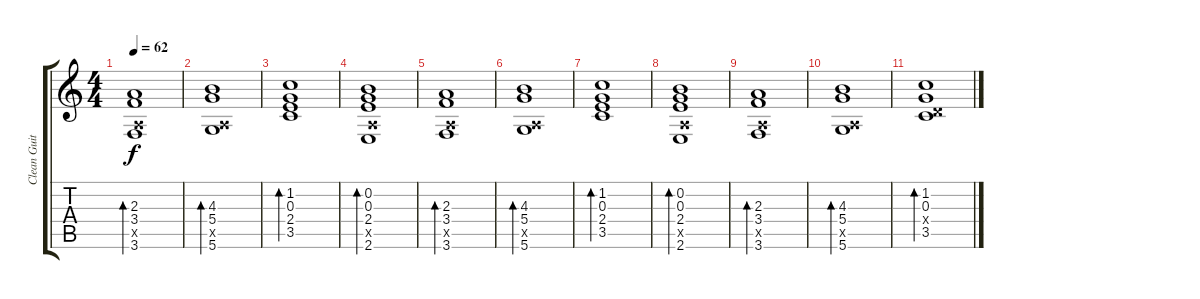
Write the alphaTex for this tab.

\track ("Clean Guitar 1 - Dropped D [Slash]" "Clean Guit") {instrument electricguitarjazz}
\staff {score tabs}
\tuning (E4 B3 G3 D3 A2 D2) {hide}
\ts (4 4)
\tempo 62
\clef g2
\ks c
(2.3 3.4 0.5{x} 3.6).1{bd 60 dy f} |
(4.3 5.4 0.5{x} 5.6).1{bd 60} |
(1.2 0.3 2.4 3.5).1{bd 60} |
(0.2 0.3 2.4 0.5{x} 2.6).1{bd 60} |
(2.3 3.4 0.5{x} 3.6).1{bd 60} |
(4.3 5.4 0.5{x} 5.6).1{bd 60} |
(1.2 0.3 2.4 3.5).1{bd 60} |
(0.2 0.3 2.4 0.5{x} 2.6).1{bd 60} |
(2.3 3.4 0.5{x} 3.6).1{bd 60} |
(4.3 5.4 0.5{x} 5.6).1{bd 60} |
(1.2 0.3 0.4{x} 3.5).1{bd 60}
